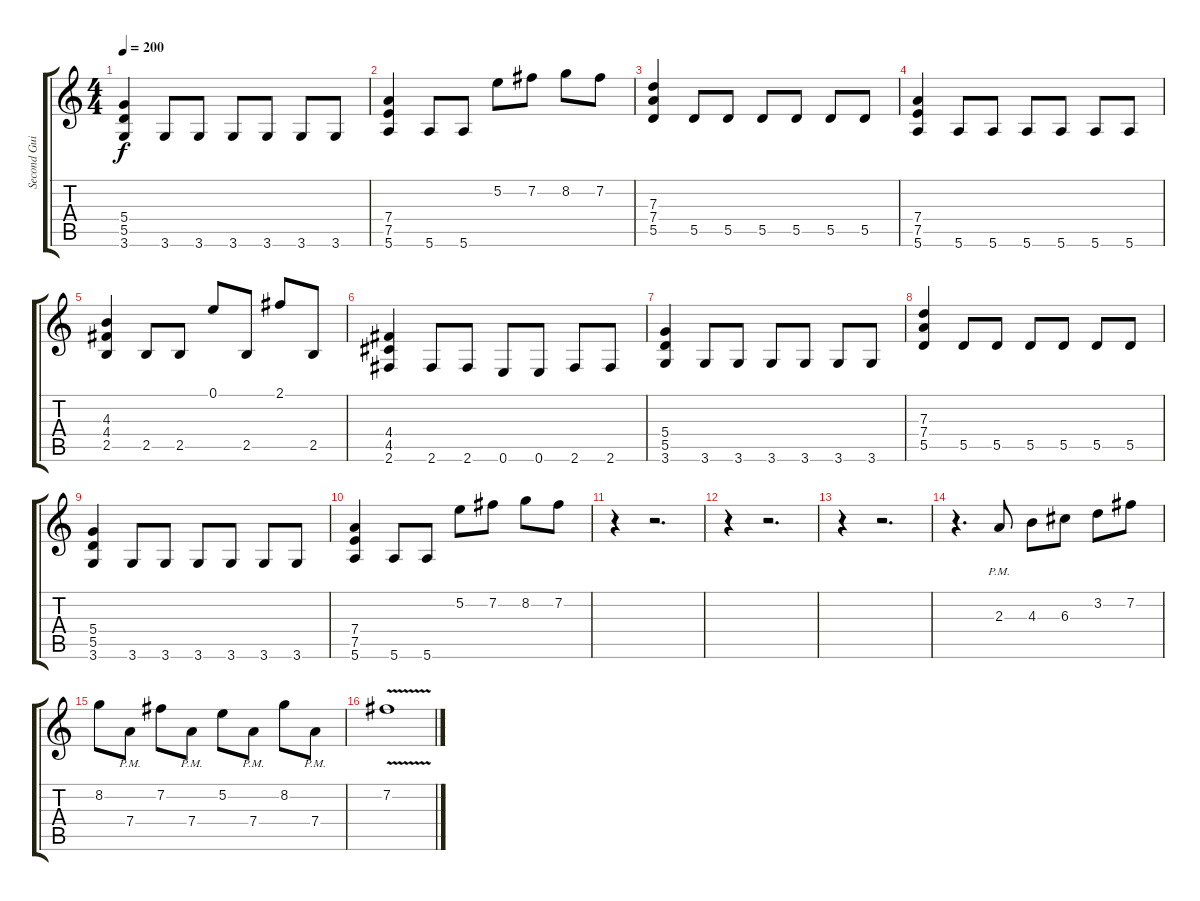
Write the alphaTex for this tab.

\track ("Second Guitar" "Second Gui") {instrument overdrivenguitar}
\staff {score tabs}
\tuning (E4 B3 G3 D3 A2 E2) {hide}
\ts (4 4)
\tempo 200
\clef g2
\ks c
(5.4 5.5 3.6).4{dy f} 3.6.8 3.6.8 3.6.8 3.6.8 3.6.8 3.6.8 |
(7.4 7.5 5.6).4 5.6.8 5.6.8 5.2.8 7.2.8 8.2.8 7.2.8 |
(7.3 7.4 5.5).4 5.5.8 5.5.8 5.5.8 5.5.8 5.5.8 5.5.8 |
(7.4 7.5 5.6).4 5.6.8 5.6.8 5.6.8 5.6.8 5.6.8 5.6.8 |
(4.3 4.4 2.5).4 2.5.8 2.5.8 0.1.8 2.5.8 2.1.8 2.5.8 |
(4.4 4.5 2.6).4 2.6.8 2.6.8 0.6.8 0.6.8 2.6.8 2.6.8 |
(5.4 5.5 3.6).4 3.6.8 3.6.8 3.6.8 3.6.8 3.6.8 3.6.8 |
(7.3 7.4 5.5).4 5.5.8 5.5.8 5.5.8 5.5.8 5.5.8 5.5.8 |
(5.4 5.5 3.6).4 3.6.8 3.6.8 3.6.8 3.6.8 3.6.8 3.6.8 |
(7.4 7.5 5.6).4 5.6.8 5.6.8 5.2.8 7.2.8 8.2.8 7.2.8 |
r.4 r.2{d} |
r.4 r.2{d} |
r.4 r.2{d} |
r.4{d} 2.3{pm}.8{volume 10} 4.3.8 6.3.8 3.2.8 7.2.8 |
8.2.8 7.4{pm}.8 7.2.8 7.4{pm}.8 5.2.8 7.4{pm}.8 8.2.8 7.4{pm}.8 |
7.2{v}.1
